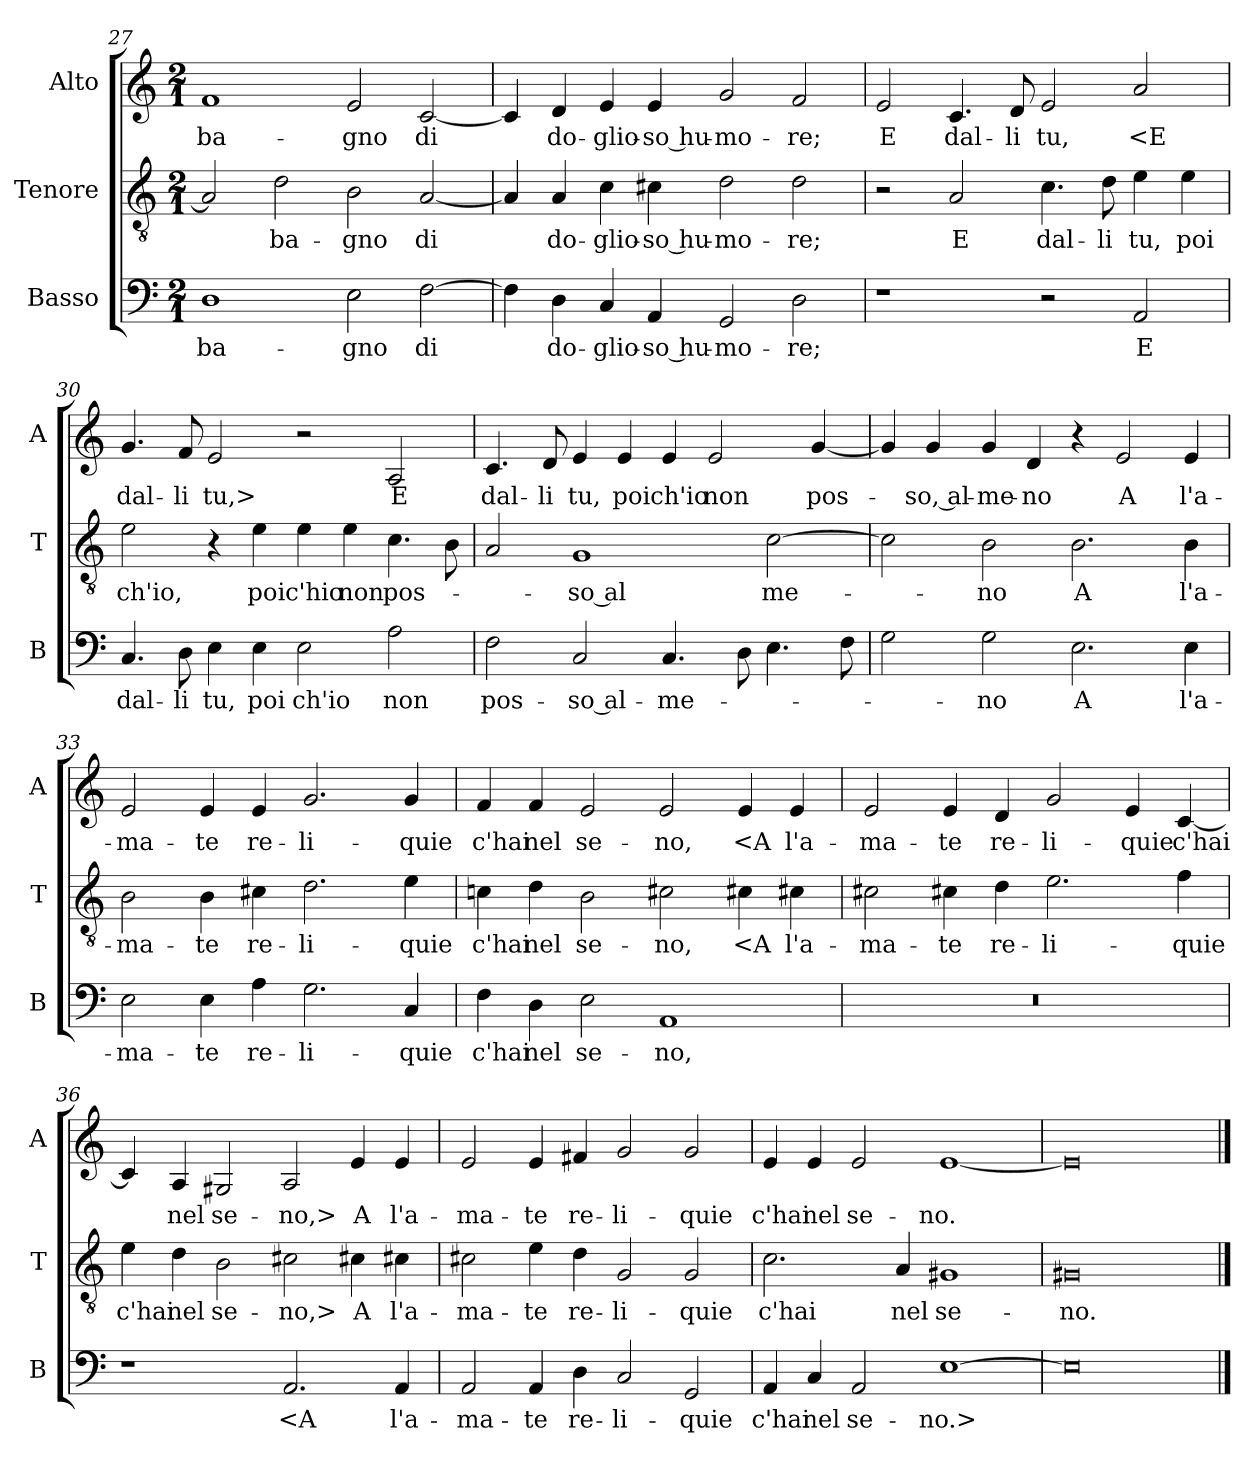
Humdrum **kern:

**kern	**text	**kern	**text	**kern	**text
*part3	*part3	*part2	*part2	*part1	*part1
*staff3	*staff3	*staff2	*staff2	*staff1	*staff1
*I"Basso	*	*I"Tenore	*	*I"Alto	*
*I'B	*	*I'T	*	*I'A	*
*clefF4	*	*clefGv2	*	*clefG2	*
*k[]	*	*k[]	*	*k[]	*
*M2/1	*	*M2/1	*	*M2/1	*
=27	=27	=27	=27	=27	=27
1D	ba-	2A]	.	1f	ba-
.	.	2d	ba-	.	.
2E	-gno	2B	-gno	2e	-gno
[2F	di	[2A	di	[2c	di
=28	=28	=28	=28	=28	=28
4F]	.	4A]	.	4c]	.
4D	do-	4A	do-	4d	do-
4C	-glio-	4c	-glio-	4e	-glio-
4AA	-so hu-	4c#X	-so hu-	4e	-so hu-
2GG	-mo-	2d	-mo-	2g	-mo-
2D	-re;	2d	-re;	2f	-re;
=29	=29	=29	=29	=29	=29
1r	.	2r	.	2e	E
.	.	2A	E	4.c	dal-
.	.	.	.	8d	-li
2r	.	4.c	dal-	2e	tu,
.	.	8d	-li	.	.
2AA	E	4e	tu,	2a	<E
.	.	4e	poi	.	.
=30	=30	=30	=30	=30	=30
4.C	dal-	2e	ch'io,	4.g	dal-
8D	-li	.	.	8f	-li
4E	tu,	4r	.	2e	tu,>
4E	poi	4e	poi	.	.
2E	ch'io	4e	c'hio	2r	.
.	.	4e	non	.	.
2A	non	4.c	pos-	2A	E
.	.	8B	.	.	.
=31	=31	=31	=31	=31	=31
2F	pos-	2A	.	4.c	dal-
.	.	.	.	8d	-li
2C	-so al-	1G	-so al	4e	tu,
.	.	.	.	4e	poi
4.C	-me-	.	.	4e	ch'io
.	.	.	.	2e	non
8D	.	.	.	.	.
4.E	.	[2c	me-	.	.
.	.	.	.	[4g	pos-
8F	.	.	.	.	.
=32	=32	=32	=32	=32	=32
2G	.	2c]	.	4g]	.
.	.	.	.	4g	-so, al-
2G	-no	2B	-no	4g	-me-
.	.	.	.	4d	-no
2.E	A	2.B	A	4r	.
.	.	.	.	2e	A
4E	l'a-	4B	l'a-	4e	l'a-
=33	=33	=33	=33	=33	=33
2E	-ma-	2B	-ma-	2e	-ma-
4E	-te	4B	-te	4e	-te
4A	re-	4c#X	re-	4e	re-
2.G	-li-	2.d	-li-	2.g	-li-
4C	-quie	4e	-quie	4g	-quie
=34	=34	=34	=34	=34	=34
4F	c'hai	4cn	c'hai	4f	c'hai
4D	nel	4d	nel	4f	nel
2E	se-	2B	se-	2e	se-
1AA	-no,	2c#X	-no,	2e	-no,
.	.	4c#X	<A	4e	<A
.	.	4c#X	l'a-	4e	l'a-
=35	=35	=35	=35	=35	=35
0r	.	2c#X	-ma-	2e	-ma-
.	.	4c#X	-te	4e	-te
.	.	4d	re-	4d	re-
.	.	2.e	-li-	2g	-li-
.	.	.	.	4e	-quie
.	.	4f	-quie	[4c	c'hai
=36	=36	=36	=36	=36	=36
1r	.	4e	c'hai	4c]	.
.	.	4d	nel	4A	nel
.	.	2B	se-	2G#X	se-
2.AA	<A	2c#X	-no,>	2A	-no,>
.	.	4c#X	A	4e	A
4AA	l'a-	4c#X	l'a-	4e	l'a-
=37	=37	=37	=37	=37	=37
2AA	-ma-	2c#X	-ma-	2e	-ma-
4AA	-te	4e	-te	4e	-te
4D	re-	4d	re-	4f#X	re-
2C	-li-	2G	-li-	2g	-li-
2GG	-quie	2G	-quie	2g	-quie
=38	=38	=38	=38	=38	=38
4AA	c'hai	2.c	c'hai	4e	c'hai
4C	nel	.	.	4e	nel
2AA	se-	.	.	2e	se-
.	.	4A	nel	.	.
[1E	-no.>	1G#X	se-	[1e	-no.
=39	=39	=39	=39	=39	=39
0E]	.	0G#X	-no.	0e]	.
==	==	==	==	==	==
*-	*-	*-	*-	*-	*-
